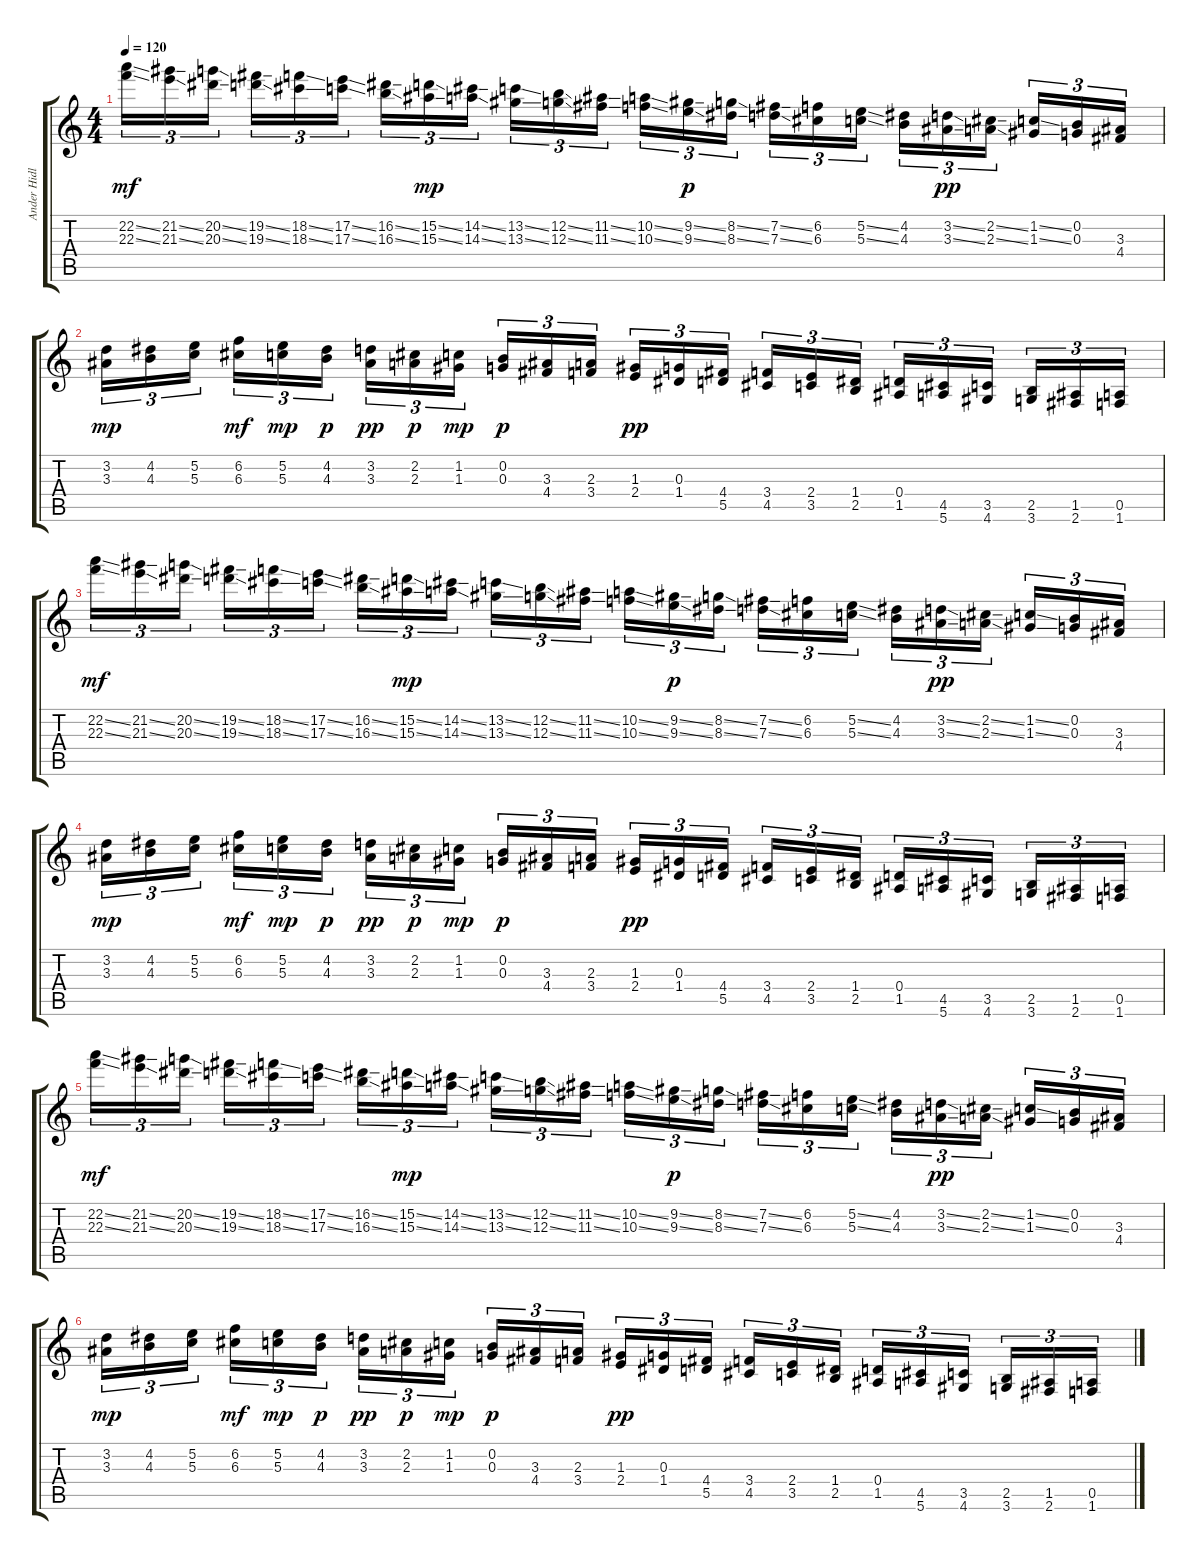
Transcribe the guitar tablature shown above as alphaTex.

\track ("Ander Hidle" "Ander Hidl") {instrument distortionguitar}
\staff {score tabs}
\tuning (E4 B3 G3 D3 A2 E2) {hide}
\ts (4 4)
\tempo 120
\clef g2
\ks c
(22.2{ss} 22.3{ss}).16{tu (3 2) dy mf} (21.2{ss} 21.3{ss}).16{tu (3 2)} (20.2{ss} 20.3{ss}).16{tu (3 2)} (19.2{ss} 19.3{ss}).16{tu (3 2)} (18.2{ss} 18.3{ss}).16{tu (3 2)} (17.2{ss} 17.3{ss}).16{tu (3 2)} (16.2{ss} 16.3{ss}).16{tu (3 2)} (15.2{ss} 15.3{ss}).16{tu (3 2) dy mp} (14.2{ss} 14.3{ss}).16{tu (3 2)} (13.2{ss} 13.3{ss}).16{tu (3 2)} (12.2{ss} 12.3{ss}).16{tu (3 2)} (11.2{ss} 11.3{ss}).16{tu (3 2)} (10.2{ss} 10.3{ss}).16{tu (3 2)} (9.2{ss} 9.3{ss}).16{tu (3 2) dy p} (8.2{ss} 8.3{ss}).16{tu (3 2)} (7.2{ss} 7.3{ss}).16{tu (3 2)} (6.2 6.3).16{tu (3 2)} (5.2{ss} 5.3{ss}).16{tu (3 2)} (4.2 4.3).16{tu (3 2)} (3.2{ss} 3.3{ss}).16{tu (3 2) dy pp} (2.2{ss} 2.3{ss}).16{tu (3 2)} (1.2{ss} 1.3{ss}).16{tu (3 2)} (0.2 0.3).16{tu (3 2)} (3.3 4.4).16{tu (3 2)} |
(3.2 3.3).16{tu (3 2) dy mp} (4.2 4.3).16{tu (3 2)} (5.2 5.3).16{tu (3 2)} (6.2 6.3).16{tu (3 2) dy mf} (5.2 5.3).16{tu (3 2) dy mp} (4.2 4.3).16{tu (3 2) dy p} (3.2 3.3).16{tu (3 2) dy pp} (2.2 2.3).16{tu (3 2) dy p} (1.2 1.3).16{tu (3 2) dy mp} (0.2 0.3).16{tu (3 2) dy p} (3.3 4.4).16{tu (3 2)} (2.3 3.4).16{tu (3 2)} (1.3 2.4).16{tu (3 2) dy pp} (0.3 1.4).16{tu (3 2)} (4.4 5.5).16{tu (3 2)} (3.4 4.5).16{tu (3 2)} (2.4 3.5).16{tu (3 2)} (1.4 2.5).16{tu (3 2)} (0.4 1.5).16{tu (3 2)} (4.5 5.6).16{tu (3 2)} (3.5 4.6).16{tu (3 2)} (2.5 3.6).16{tu (3 2)} (1.5 2.6).16{tu (3 2)} (0.5 1.6).16{tu (3 2)} |
(22.2{ss} 22.3{ss}).16{tu (3 2) dy mf} (21.2{ss} 21.3{ss}).16{tu (3 2)} (20.2{ss} 20.3{ss}).16{tu (3 2)} (19.2{ss} 19.3{ss}).16{tu (3 2)} (18.2{ss} 18.3{ss}).16{tu (3 2)} (17.2{ss} 17.3{ss}).16{tu (3 2)} (16.2{ss} 16.3{ss}).16{tu (3 2)} (15.2{ss} 15.3{ss}).16{tu (3 2) dy mp} (14.2{ss} 14.3{ss}).16{tu (3 2)} (13.2{ss} 13.3{ss}).16{tu (3 2)} (12.2{ss} 12.3{ss}).16{tu (3 2)} (11.2{ss} 11.3{ss}).16{tu (3 2)} (10.2{ss} 10.3{ss}).16{tu (3 2)} (9.2{ss} 9.3{ss}).16{tu (3 2) dy p} (8.2{ss} 8.3{ss}).16{tu (3 2)} (7.2{ss} 7.3{ss}).16{tu (3 2)} (6.2 6.3).16{tu (3 2)} (5.2{ss} 5.3{ss}).16{tu (3 2)} (4.2 4.3).16{tu (3 2)} (3.2{ss} 3.3{ss}).16{tu (3 2) dy pp} (2.2{ss} 2.3{ss}).16{tu (3 2)} (1.2{ss} 1.3{ss}).16{tu (3 2)} (0.2 0.3).16{tu (3 2)} (3.3 4.4).16{tu (3 2)} |
(3.2 3.3).16{tu (3 2) dy mp} (4.2 4.3).16{tu (3 2)} (5.2 5.3).16{tu (3 2)} (6.2 6.3).16{tu (3 2) dy mf} (5.2 5.3).16{tu (3 2) dy mp} (4.2 4.3).16{tu (3 2) dy p} (3.2 3.3).16{tu (3 2) dy pp} (2.2 2.3).16{tu (3 2) dy p} (1.2 1.3).16{tu (3 2) dy mp} (0.2 0.3).16{tu (3 2) dy p} (3.3 4.4).16{tu (3 2)} (2.3 3.4).16{tu (3 2)} (1.3 2.4).16{tu (3 2) dy pp} (0.3 1.4).16{tu (3 2)} (4.4 5.5).16{tu (3 2)} (3.4 4.5).16{tu (3 2)} (2.4 3.5).16{tu (3 2)} (1.4 2.5).16{tu (3 2)} (0.4 1.5).16{tu (3 2)} (4.5 5.6).16{tu (3 2)} (3.5 4.6).16{tu (3 2)} (2.5 3.6).16{tu (3 2)} (1.5 2.6).16{tu (3 2)} (0.5 1.6).16{tu (3 2)} |
(22.2{ss} 22.3{ss}).16{tu (3 2) dy mf} (21.2{ss} 21.3{ss}).16{tu (3 2)} (20.2{ss} 20.3{ss}).16{tu (3 2)} (19.2{ss} 19.3{ss}).16{tu (3 2)} (18.2{ss} 18.3{ss}).16{tu (3 2)} (17.2{ss} 17.3{ss}).16{tu (3 2)} (16.2{ss} 16.3{ss}).16{tu (3 2)} (15.2{ss} 15.3{ss}).16{tu (3 2) dy mp} (14.2{ss} 14.3{ss}).16{tu (3 2)} (13.2{ss} 13.3{ss}).16{tu (3 2)} (12.2{ss} 12.3{ss}).16{tu (3 2)} (11.2{ss} 11.3{ss}).16{tu (3 2)} (10.2{ss} 10.3{ss}).16{tu (3 2)} (9.2{ss} 9.3{ss}).16{tu (3 2) dy p} (8.2{ss} 8.3{ss}).16{tu (3 2)} (7.2{ss} 7.3{ss}).16{tu (3 2)} (6.2 6.3).16{tu (3 2)} (5.2{ss} 5.3{ss}).16{tu (3 2)} (4.2 4.3).16{tu (3 2)} (3.2{ss} 3.3{ss}).16{tu (3 2) dy pp} (2.2{ss} 2.3{ss}).16{tu (3 2)} (1.2{ss} 1.3{ss}).16{tu (3 2)} (0.2 0.3).16{tu (3 2)} (3.3 4.4).16{tu (3 2)} |
(3.2 3.3).16{tu (3 2) dy mp} (4.2 4.3).16{tu (3 2)} (5.2 5.3).16{tu (3 2)} (6.2 6.3).16{tu (3 2) dy mf} (5.2 5.3).16{tu (3 2) dy mp} (4.2 4.3).16{tu (3 2) dy p} (3.2 3.3).16{tu (3 2) dy pp} (2.2 2.3).16{tu (3 2) dy p} (1.2 1.3).16{tu (3 2) dy mp} (0.2 0.3).16{tu (3 2) dy p} (3.3 4.4).16{tu (3 2)} (2.3 3.4).16{tu (3 2)} (1.3 2.4).16{tu (3 2) dy pp} (0.3 1.4).16{tu (3 2)} (4.4 5.5).16{tu (3 2)} (3.4 4.5).16{tu (3 2)} (2.4 3.5).16{tu (3 2)} (1.4 2.5).16{tu (3 2)} (0.4 1.5).16{tu (3 2)} (4.5 5.6).16{tu (3 2)} (3.5 4.6).16{tu (3 2)} (2.5 3.6).16{tu (3 2)} (1.5 2.6).16{tu (3 2)} (0.5 1.6).16{tu (3 2)}
